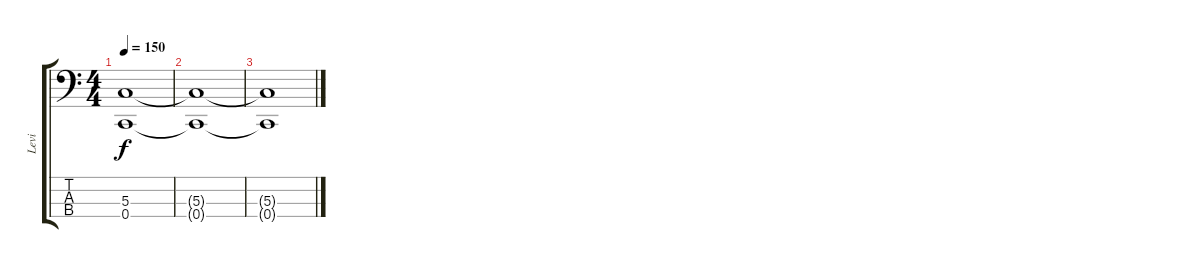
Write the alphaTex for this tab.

\track ("Levi" "Levi") {instrument electricbasspick}
\staff {score tabs}
\tuning (F2 C2 G1 C1) {hide}
\ts (4 4)
\tempo 150
\clef f4
\ks c
(5.3{t} 0.4{t}).1{dy f} |
(5.3{t} 0.4{t}).1 |
(5.3{t} 0.4{t}).1
